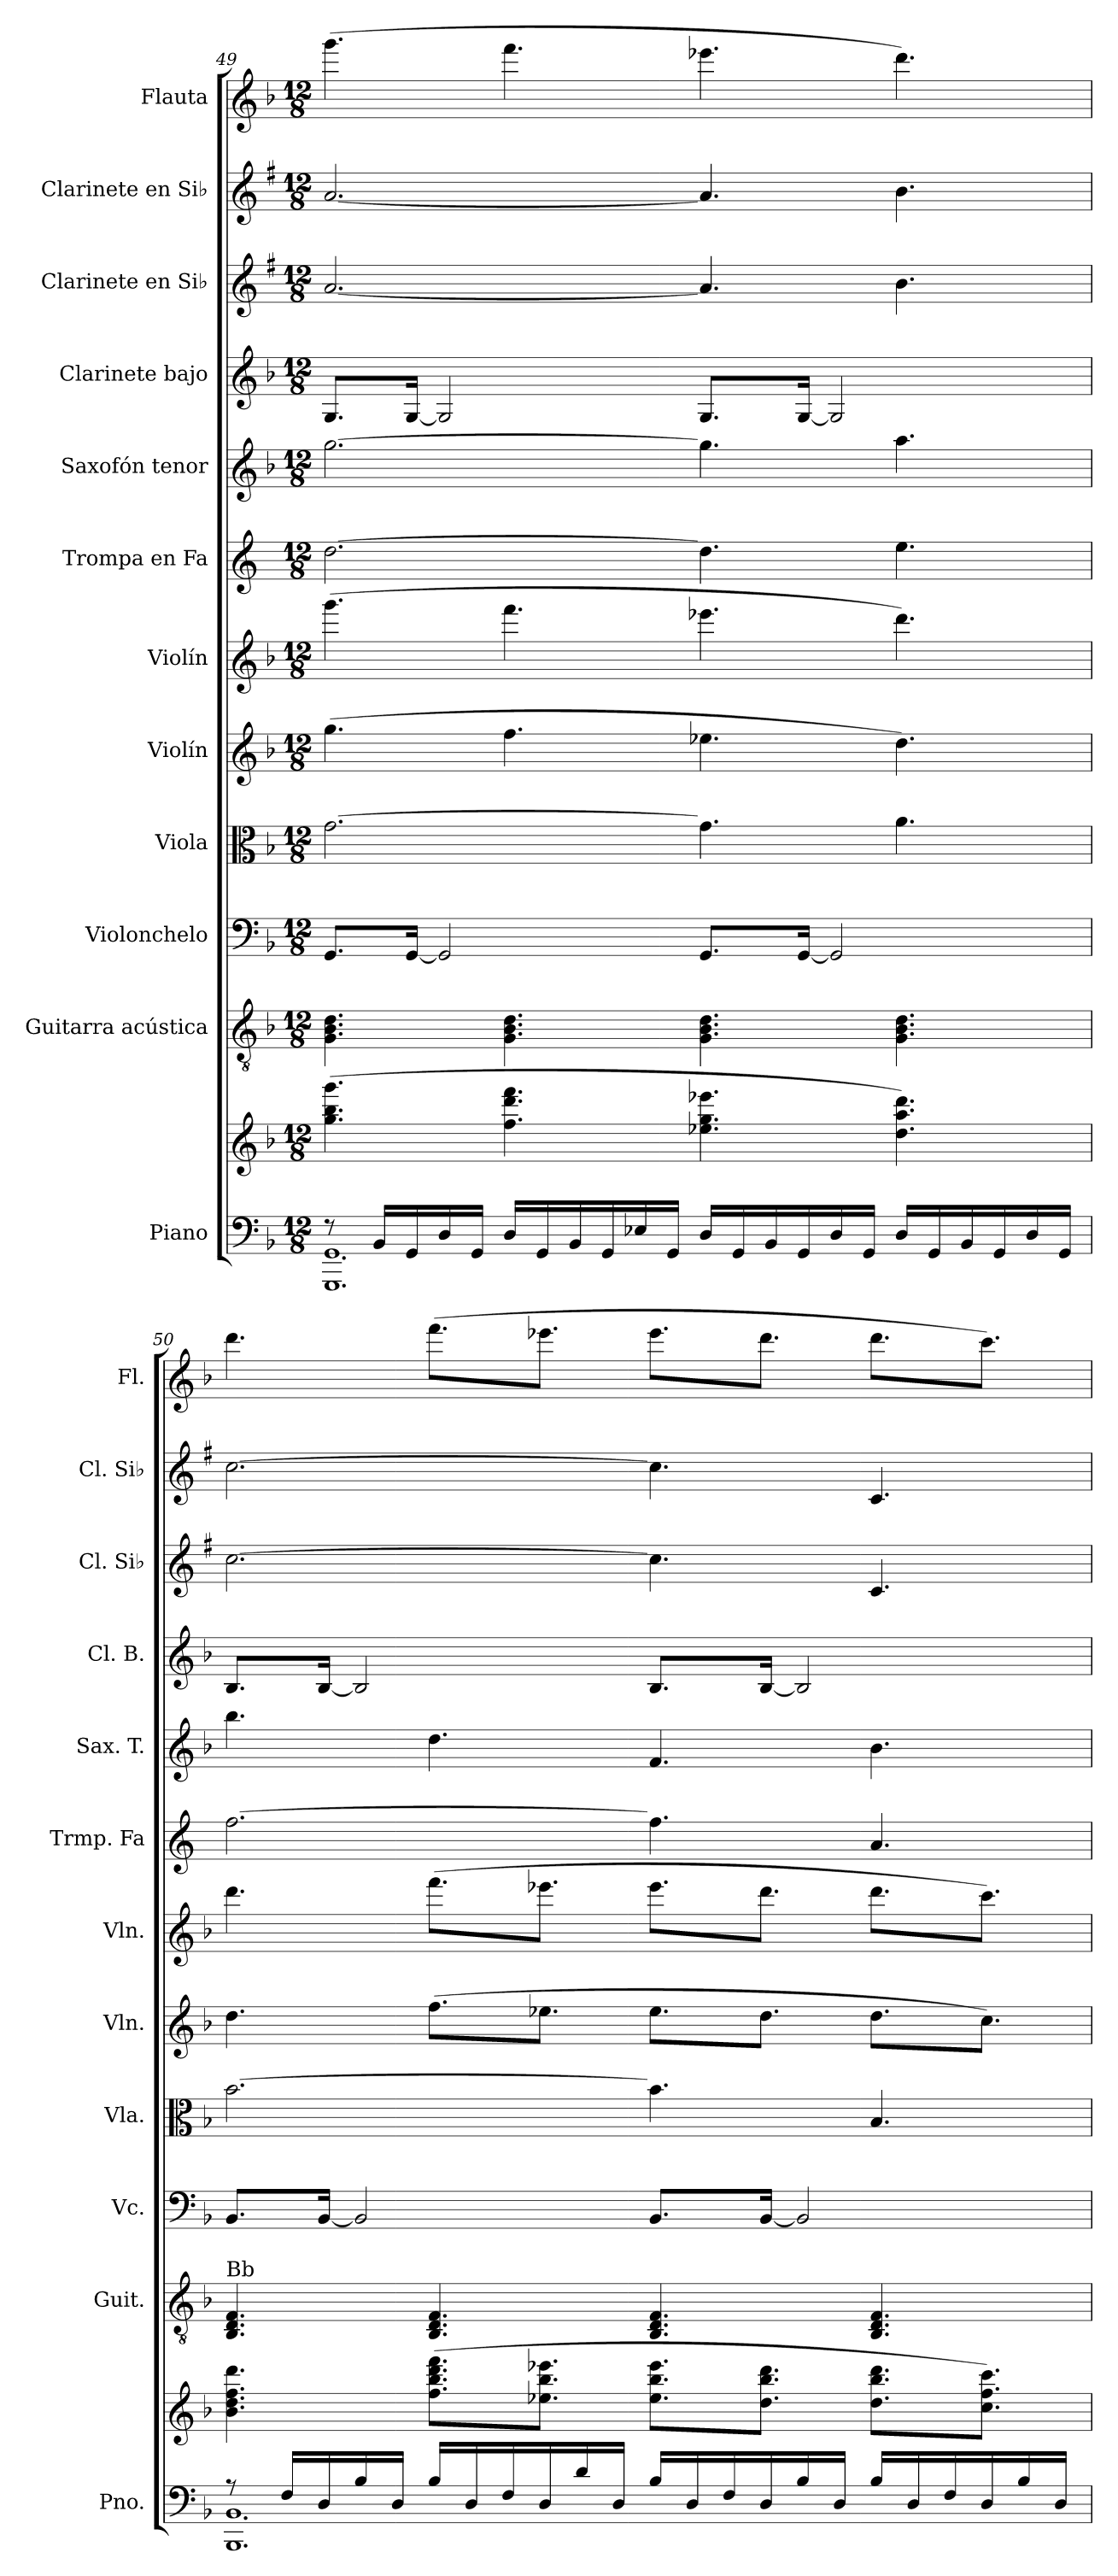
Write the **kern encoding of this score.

**kern	**kern	**kern	**kern	**kern	**kern	**kern	**kern	**kern	**kern	**kern	**kern	**kern
*part12	*part12	*part11	*part10	*part9	*part8	*part7	*part6	*part5	*part4	*part3	*part2	*part1
*staff13	*staff12	*staff11	*staff10	*staff9	*staff8	*staff7	*staff6	*staff5	*staff4	*staff3	*staff2	*staff1
*I"Piano	*	*I"Guitarra acústica	*I"Violonchelo	*I"Viola	*I"Violín	*I"Violín	*I"Trompa en Fa	*I"Saxofón tenor	*I"Clarinete bajo	*I"Clarinete en Si♭	*I"Clarinete en Si♭	*I"Flauta
*I'Pno.	*	*I'Guit.	*I'Vc.	*I'Vla.	*I'Vln.	*I'Vln.	*I'Trmp. Fa	*I'Sax. T.	*I'Cl. B.	*I'Cl. Si♭	*I'Cl. Si♭	*I'Fl.
!!LO:PB:g=z
*clefF4	*clefG2	*clefGv2	*clefF4	*clefC3	*clefG2	*clefG2	*clefG2	*clefG2	*clefG2	*clefG2	*clefG2	*clefG2
*	*	*	*	*	*	*	*ITrd4c7	*ITrd8c14	*ITrd8c14	*ITrd1c2	*ITrd1c2	*
*k[b-]	*k[b-]	*k[b-]	*k[b-]	*k[b-]	*k[b-]	*k[b-]	*k[b-]	*k[b-]	*k[b-]	*k[b-]	*k[b-]	*k[b-]
*M12/8	*M12/8	*M12/8	*M12/8	*M12/8	*M12/8	*M12/8	*M12/8	*M12/8	*M12/8	*M12/8	*M12/8	*M12/8
=49	=49	=49	=49	=49	=49	=49	=49	=49	=49	=49	=49	=49
*^	*	*	*	*	*	*	*	*	*	*	*	*
8r	1.GGG 1.GG	(4.gg\ 4.bb-\ 4.ggg\	4.G\ 4.B-\ 4.d\	8.GG/L	[2.g\	(4.gg\	(4.ggg\	[2.g\	[2.g\	8.GG/L	[2.g/	[2.g/	(4.ggg\
16BB-/LL	.	.	.	.	.	.	.	.	.	.	.	.	.
16GG/	.	.	.	[16GG/Jk	.	.	.	.	.	[16GG/Jk	.	.	.
16D/	.	.	.	2GG/]	.	.	.	.	.	2GG/]	.	.	.
16GG/JJ	.	.	.	.	.	.	.	.	.	.	.	.	.
16D/LL	.	4.ff\ 4.ddd\ 4.fff\	4.G\ 4.B-\ 4.d\	.	.	4.ff\	4.fff\	.	.	.	.	.	4.fff\
16GG/	.	.	.	.	.	.	.	.	.	.	.	.	.
16BB-/	.	.	.	.	.	.	.	.	.	.	.	.	.
16GG/	.	.	.	.	.	.	.	.	.	.	.	.	.
16E-X/	.	.	.	.	.	.	.	.	.	.	.	.	.
16GG/JJ	.	.	.	.	.	.	.	.	.	.	.	.	.
16D/LL	.	4.ee-X\ 4.gg\ 4.eee-X\	4.G\ 4.B-\ 4.d\	8.GG/L	4.g\]	4.ee-X\	4.eee-X\	4.g\]	4.g\]	8.GG/L	4.g/]	4.g/]	4.eee-X\
16GG/	.	.	.	.	.	.	.	.	.	.	.	.	.
16BB-/	.	.	.	.	.	.	.	.	.	.	.	.	.
16GG/	.	.	.	[16GG/Jk	.	.	.	.	.	[16GG/Jk	.	.	.
16D/	.	.	.	2GG/]	.	.	.	.	.	2GG/]	.	.	.
16GG/JJ	.	.	.	.	.	.	.	.	.	.	.	.	.
16D/LL	.	4.dd\ 4.aa\ 4.ddd\)	4.G\ 4.B-\ 4.d\	.	4.a\	4.dd\)	4.ddd\)	4.a\	4.a\	.	4.a\	4.a\	4.ddd\)
16GG/	.	.	.	.	.	.	.	.	.	.	.	.	.
16BB-/	.	.	.	.	.	.	.	.	.	.	.	.	.
16GG/	.	.	.	.	.	.	.	.	.	.	.	.	.
16D/	.	.	.	.	.	.	.	.	.	.	.	.	.
16GG/JJ	.	.	.	.	.	.	.	.	.	.	.	.	.
=50	=50	=50	=50	=50	=50	=50	=50	=50	=50	=50	=50	=50	=50
!	!	!	!LO:TX:a:t=Bb	!	!	!	!	!	!	!	!	!	!
8r	1.BBB- 1.BB-	4.b-\ 4.dd\ 4.ff\ 4.ddd\	4.BB-/ 4.D/ 4.F/	8.BB-/L	[2.b-\	4.dd\	4.ddd\	[2.b-\	4.b-\	8.BB-/L	[2.b-\	[2.b-\	4.ddd\
16F/LL	.	.	.	.	.	.	.	.	.	.	.	.	.
16D/	.	.	.	[16BB-/Jk	.	.	.	.	.	[16BB-/Jk	.	.	.
16B-/	.	.	.	2BB-/]	.	.	.	.	.	2BB-/]	.	.	.
16D/JJ	.	.	.	.	.	.	.	.	.	.	.	.	.
16B-/LL	.	(8.ff\ 8.bb-\ 8.ddd\ 8.fff\L	4.BB-/ 4.D/ 4.F/	.	.	(8.ff\L	(8.fff\L	.	4.d\	.	.	.	(8.fff\L
16D/	.	.	.	.	.	.	.	.	.	.	.	.	.
16F/	.	.	.	.	.	.	.	.	.	.	.	.	.
16D/	.	8.ee-X\ 8.bb-\ 8.eee-X\J	.	.	.	8.ee-X\J	8.eee-X\J	.	.	.	.	.	8.eee-X\J
16d/	.	.	.	.	.	.	.	.	.	.	.	.	.
16D/JJ	.	.	.	.	.	.	.	.	.	.	.	.	.
16B-/LL	.	8.ee-\ 8.bb-\ 8.eee-\L	4.BB-/ 4.D/ 4.F/	8.BB-/L	4.b-\]	8.ee-\L	8.eee-\L	4.b-\]	4.F/	8.BB-/L	4.b-\]	4.b-\]	8.eee-\L
16D/	.	.	.	.	.	.	.	.	.	.	.	.	.
16F/	.	.	.	.	.	.	.	.	.	.	.	.	.
16D/	.	8.dd\ 8.bb-\ 8.ddd\J	.	[16BB-/Jk	.	8.dd\J	8.ddd\J	.	.	[16BB-/Jk	.	.	8.ddd\J
16B-/	.	.	.	2BB-/]	.	.	.	.	.	2BB-/]	.	.	.
16D/JJ	.	.	.	.	.	.	.	.	.	.	.	.	.
16B-/LL	.	8.dd\ 8.bb-\ 8.ddd\L	4.BB-/ 4.D/ 4.F/	.	4.B-/	8.dd\L	8.ddd\L	4.d/	4.B-\	.	4.B-/	4.B-/	8.ddd\L
16D/	.	.	.	.	.	.	.	.	.	.	.	.	.
16F/	.	.	.	.	.	.	.	.	.	.	.	.	.
16D/	.	8.cc\ 8.ff\ 8.ccc\J)	.	.	.	8.cc\J)	8.ccc\J)	.	.	.	.	.	8.ccc\J)
16B-/	.	.	.	.	.	.	.	.	.	.	.	.	.
16D/JJ	.	.	.	.	.	.	.	.	.	.	.	.	.
*v	*v	*	*	*	*	*	*	*	*	*	*	*	*
=	=	=	=	=	=	=	=	=	=	=	=	=
*-	*-	*-	*-	*-	*-	*-	*-	*-	*-	*-	*-	*-
